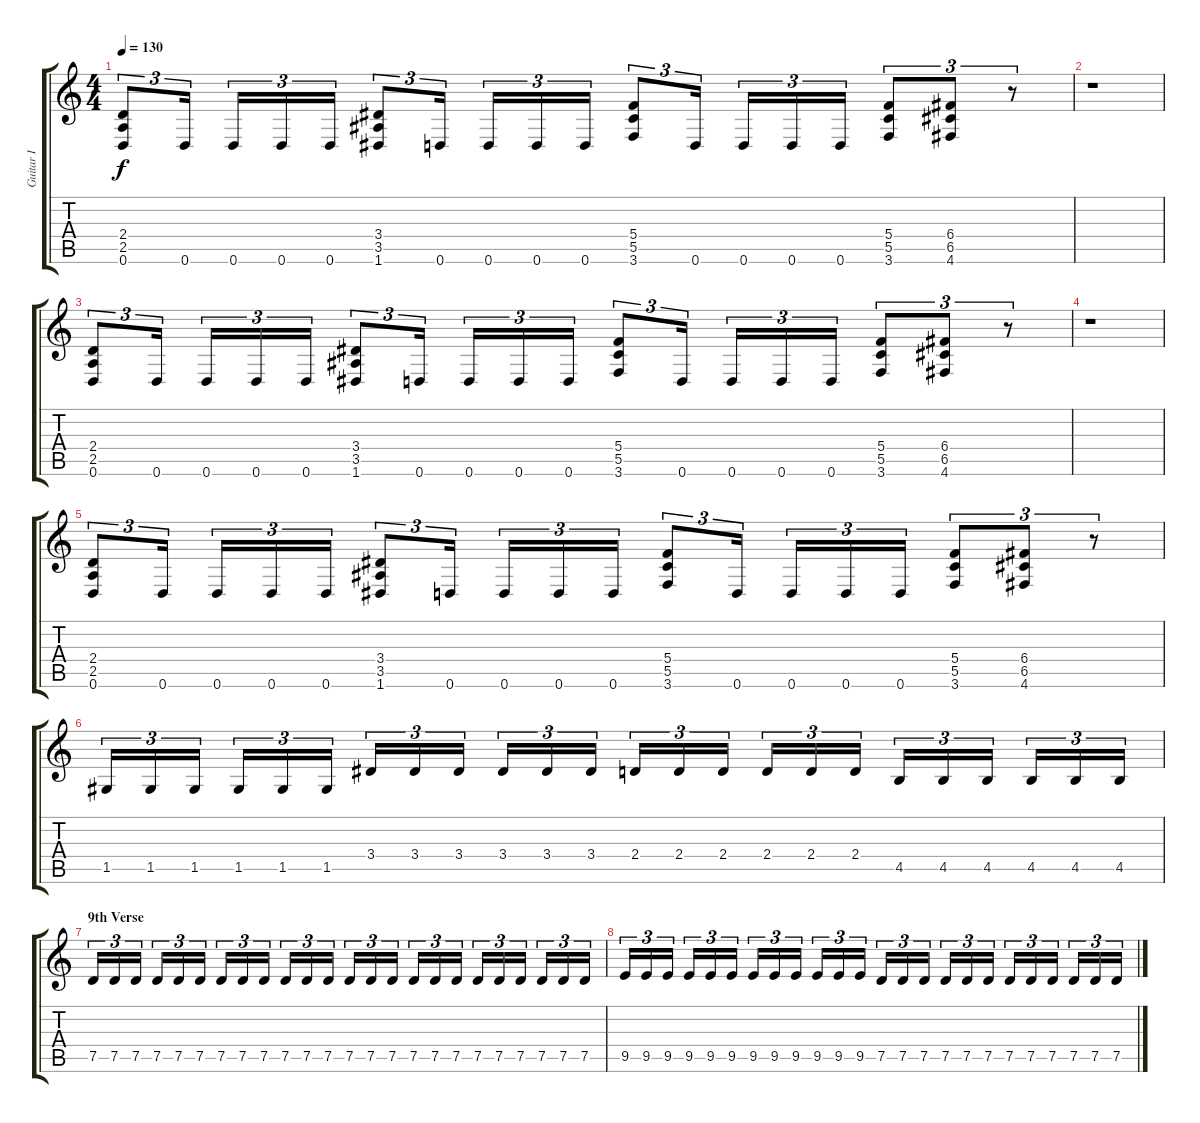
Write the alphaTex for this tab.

\track ("Guitar I" "Guitar I") {instrument distortionguitar}
\staff {score tabs}
\tuning (D4 A3 F3 C3 G2 D2) {hide}
\ts (4 4)
\tempo 130
\clef g2
\ks c
(2.4 2.5 0.6).8{tu (3 2) dy f} 0.6.16{tu (3 2)} 0.6.16{tu (3 2)} 0.6.16{tu (3 2)} 0.6.16{tu (3 2)} (3.4 3.5 1.6).8{tu (3 2)} 0.6.16{tu (3 2)} 0.6.16{tu (3 2)} 0.6.16{tu (3 2)} 0.6.16{tu (3 2)} (5.4 5.5 3.6).8{tu (3 2)} 0.6.16{tu (3 2)} 0.6.16{tu (3 2)} 0.6.16{tu (3 2)} 0.6.16{tu (3 2)} (5.4 5.5 3.6).8{tu (3 2)} (6.4 6.5 4.6).8{tu (3 2)} r.8{tu (3 2)} |
r.1 |
(2.4 2.5 0.6).8{tu (3 2)} 0.6.16{tu (3 2)} 0.6.16{tu (3 2)} 0.6.16{tu (3 2)} 0.6.16{tu (3 2)} (3.4 3.5 1.6).8{tu (3 2)} 0.6.16{tu (3 2)} 0.6.16{tu (3 2)} 0.6.16{tu (3 2)} 0.6.16{tu (3 2)} (5.4 5.5 3.6).8{tu (3 2)} 0.6.16{tu (3 2)} 0.6.16{tu (3 2)} 0.6.16{tu (3 2)} 0.6.16{tu (3 2)} (5.4 5.5 3.6).8{tu (3 2)} (6.4 6.5 4.6).8{tu (3 2)} r.8{tu (3 2)} |
r.1 |
(2.4 2.5 0.6).8{tu (3 2)} 0.6.16{tu (3 2)} 0.6.16{tu (3 2)} 0.6.16{tu (3 2)} 0.6.16{tu (3 2)} (3.4 3.5 1.6).8{tu (3 2)} 0.6.16{tu (3 2)} 0.6.16{tu (3 2)} 0.6.16{tu (3 2)} 0.6.16{tu (3 2)} (5.4 5.5 3.6).8{tu (3 2)} 0.6.16{tu (3 2)} 0.6.16{tu (3 2)} 0.6.16{tu (3 2)} 0.6.16{tu (3 2)} (5.4 5.5 3.6).8{tu (3 2)} (6.4 6.5 4.6).8{tu (3 2)} r.8{tu (3 2)} |
1.5.16{tu (3 2)} 1.5.16{tu (3 2)} 1.5.16{tu (3 2)} 1.5.16{tu (3 2)} 1.5.16{tu (3 2)} 1.5.16{tu (3 2)} 3.4.16{tu (3 2)} 3.4.16{tu (3 2)} 3.4.16{tu (3 2)} 3.4.16{tu (3 2)} 3.4.16{tu (3 2)} 3.4.16{tu (3 2)} 2.4.16{tu (3 2)} 2.4.16{tu (3 2)} 2.4.16{tu (3 2)} 2.4.16{tu (3 2)} 2.4.16{tu (3 2)} 2.4.16{tu (3 2)} 4.5.16{tu (3 2)} 4.5.16{tu (3 2)} 4.5.16{tu (3 2)} 4.5.16{tu (3 2)} 4.5.16{tu (3 2)} 4.5.16{tu (3 2)} |
\section ("" "9th Verse")
7.5.16{tu (3 2)} 7.5.16{tu (3 2)} 7.5.16{tu (3 2)} 7.5.16{tu (3 2)} 7.5.16{tu (3 2)} 7.5.16{tu (3 2)} 7.5.16{tu (3 2)} 7.5.16{tu (3 2)} 7.5.16{tu (3 2)} 7.5.16{tu (3 2)} 7.5.16{tu (3 2)} 7.5.16{tu (3 2)} 7.5.16{tu (3 2)} 7.5.16{tu (3 2)} 7.5.16{tu (3 2)} 7.5.16{tu (3 2)} 7.5.16{tu (3 2)} 7.5.16{tu (3 2)} 7.5.16{tu (3 2)} 7.5.16{tu (3 2)} 7.5.16{tu (3 2)} 7.5.16{tu (3 2)} 7.5.16{tu (3 2)} 7.5.16{tu (3 2)} |
9.5.16{tu (3 2)} 9.5.16{tu (3 2)} 9.5.16{tu (3 2)} 9.5.16{tu (3 2)} 9.5.16{tu (3 2)} 9.5.16{tu (3 2)} 9.5.16{tu (3 2)} 9.5.16{tu (3 2)} 9.5.16{tu (3 2)} 9.5.16{tu (3 2)} 9.5.16{tu (3 2)} 9.5.16{tu (3 2)} 7.5.16{tu (3 2)} 7.5.16{tu (3 2)} 7.5.16{tu (3 2)} 7.5.16{tu (3 2)} 7.5.16{tu (3 2)} 7.5.16{tu (3 2)} 7.5.16{tu (3 2)} 7.5.16{tu (3 2)} 7.5.16{tu (3 2)} 7.5.16{tu (3 2)} 7.5.16{tu (3 2)} 7.5.16{tu (3 2)}
